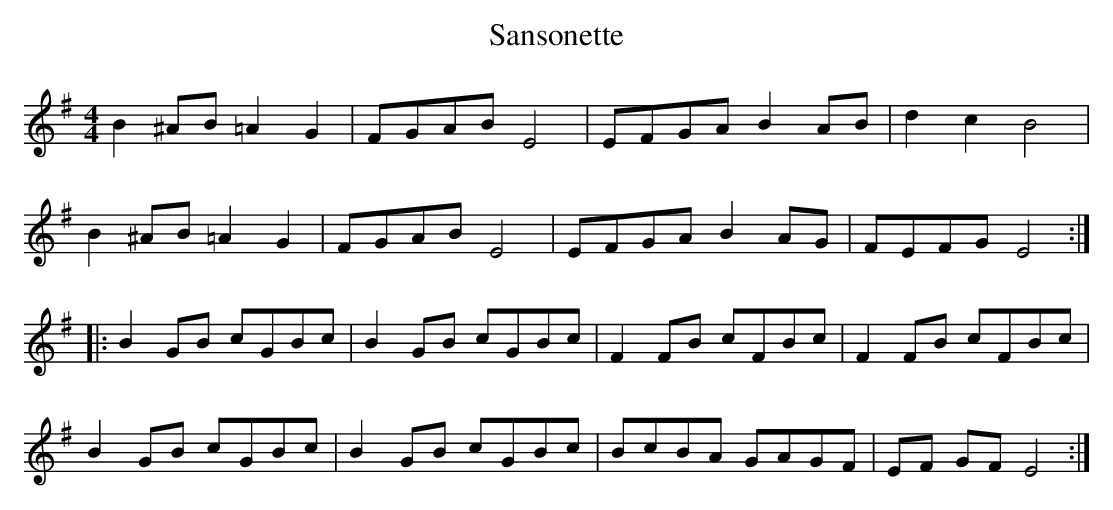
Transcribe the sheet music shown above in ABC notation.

X:1
T:Sansonette
M:4/4
L:1/8
K:Em
B2^AB=A2G2|FGAB E4|EFGA B2AB|d2c2B4|
B2^AB=A2G2|FGAB E4|EFGA B2AG|FEFG E4 ::
B2GB cGBc|B2GB cGBc|F2FB cFBc|F2FB cFBc|
B2GB cGBc|B2GB cGBc|BcBA GAGF|EF GF E4:|
